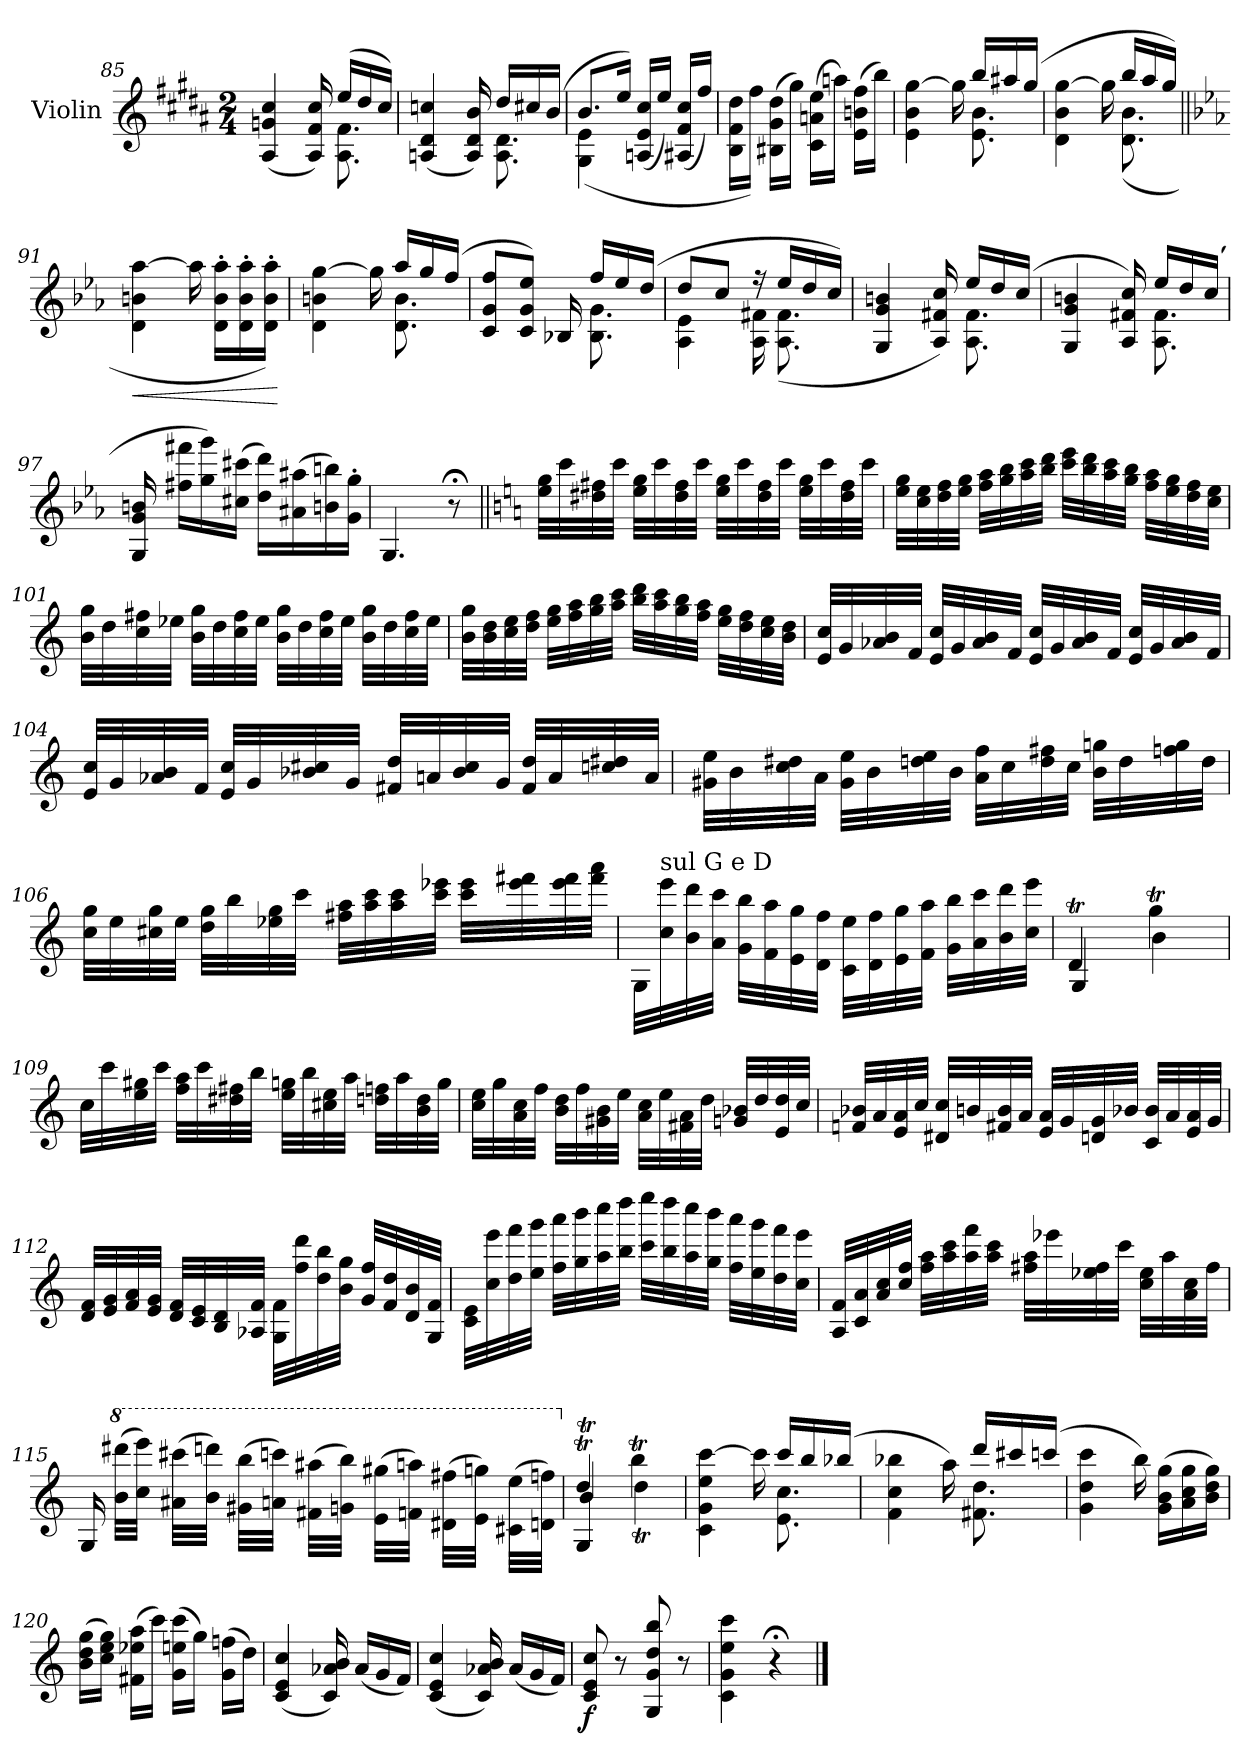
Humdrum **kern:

**kern	**dynam
*part1	*part1
*staff1	*staff1
*I"Violin	*
*I'Vln.	*
*clefG2	*
*k[f#c#g#d#a#]	*
*M2/4	*
=85	=85
*^	*
(4A#/ 4gn/ 4cc#/	4ryy	.
16A#/ 16f#/ 16cc#/)	16ryy	.
(16ee/LL	8.A#\ 8.f#\	.
16dd#/	.	.
16cc#/JJ)	.	.
=86	=86	=86
(4An/ 4d#/ 4ccn/	4ryy	.
16A/ 16d#/ 16b/)	16ryy	.
16dd#/LL	(8.A\ 8.d#\	.
16cc#X/	.	.
(16b/JJ	.	.
=87	=87	=87
8.b/L	(4G#\ 4e\	.
16ee/Jk)	.	.
(16An/ 16e/ 16cc#/LL	4ryy	.
16ee/JJ)	.	.
(16A#X/ 16f#/ 16cc#/LL	.	.
16ff#/JJ)	.	.
*v	*v	*
!!LO:LB:g=z
=88	=88
16B\ 16f#\ 16dd#\LL	.
16ff#\JJ)	.
(16B#X\ 16g#\ 16dd#\LL	.
16gg#\JJ)	.
(16c#\ 16an\ 16ee\LL	.
16aan\JJ)	.
(16e\ 16bn\ 16ff#\LL	.
16bb\JJ)	.
=89	=89
*^	*
4e\ 4b\ [4gg#\	4ryy	.
16gg#\]	16ryy	.
16bb/LL	(8.e\ 8.b\	.
16aa#X/	.	.
(16gg#/JJ	.	.
=90	=90	=90
4d#\ 4b\ [4gg#\	4ryy	.
16gg#\]	16ryy	.
16bb/LL	(8.d#\ 8.b\	.
16aa#/	.	.
16gg#/JJ)	.	.
*v	*v	*
=91||	=91||
*k[b-e-a-]	*
!	!LO:HP:b
4d\ 4bn\ [4aa-\	<
16aa-\]	.
16d\' 16b\' 16aa-\'LL	.
16d\' 16b\' 16aa-\'	.
16d\' 16b\' 16aa-\'JJ)	.
.	[
=92	=92
*^	*
4d\ 4bn\ [4gg\	4ryy	.
16gg\]	16ryy	.
16aa-/LL	(8.d\ 8.b\	.
16gg/	.	.
(16ff/JJ	.	.
!!LO:LB:g=z	!!
=93	=93	=93
8c/ 8g/ 8ff/L	4ryy	.
8c/ 8g/ 8ee-/J)	.	.
16B-X/	16ryy	.
16ff/LL	(8.B-\ 8.g\	.
16ee-/	.	.
(16dd/JJ	.	.
=94	=94	=94
8dd/L	4A-\ 4e-\	.
8cc/J	.	.
16r	16A-\ 16f#X\	.
16ee-/LL	(8.A-\ 8.f#\	.
16dd/	.	.
16cc/JJ)	.	.
=95	=95	=95
4G/ 4g/ 4bn/	4ryy	.
16A-/ 16f#X/ 16cc/)	16ryy	.
16ee-/LL	(8.A-\ 8.f#\	.
16dd/	.	.
(16cc/JJ	.	.
=96	=96	=96
4G/ 4g/ 4bn/	4ryy	.
16A-/ 16f#X/ 16cc/)	16ryy	.
16ee-/LL	(8.A-\ 8.f#\	.
16dd/	.	.
(16cc/JJ	.	.
*v	*v	*
=97	=97
16G/ 16g/ 16bn/	.
16ff#X\ 16fff#X\LL	.
16gg\ 16ggg\)	.
(16cc#X\ 16ccc#X\JJ	.
16dd\ 16ddd\LL)	.
(16a#X\ 16aa#X\	.
16bn\ 16bbn\)	.
16g\' 16gg\'JJ	.
=98	=98
4.G/	.
8r;<	.
!!LO:PB:g=z
=99||	=99||
*k[]	*
32ee\ 32gg\LLL	.
32ccc\	.
32dd#X\ 32ff#X\	.
32ccc\JJJ	.
32ee\ 32gg\LLL	.
32ccc\	.
32dd#\ 32ff#\	.
32ccc\JJJ	.
32ee\ 32gg\LLL	.
32ccc\	.
32dd#\ 32ff#\	.
32ccc\JJJ	.
32ee\ 32gg\LLL	.
32ccc\	.
32dd#\ 32ff#\	.
32ccc\JJJ	.
=100	=100
32ee\ 32gg\LLL	.
32cc\ 32ee\	.
32dd\ 32ff\	.
32ee\ 32gg\JJJ	.
32ff\ 32aa\LLL	.
32gg\ 32bb\	.
32aa\ 32ccc\	.
32bb\ 32ddd\JJJ	.
32ccc\ 32eee\LLL	.
32bb\ 32ddd\	.
32aa\ 32ccc\	.
32gg\ 32bb\JJJ	.
32ff\ 32aa\LLL	.
32ee\ 32gg\	.
32dd\ 32ff\	.
32cc\ 32ee\JJJ	.
!!LO:LB:g=z
=101	=101
32b\ 32gg\LLL	.
32dd\	.
32cc\ 32ff#X\	.
32ee-X\JJJ	.
32b\ 32gg\LLL	.
32dd\	.
32cc\ 32ff#\	.
32ee-\JJJ	.
32b\ 32gg\LLL	.
32dd\	.
32cc\ 32ff#\	.
32ee-\JJJ	.
32b\ 32gg\LLL	.
32dd\	.
32cc\ 32ff#\	.
32ee-\JJJ	.
=102	=102
32b\ 32gg\LLL	.
32b\ 32dd\	.
32cc\ 32ee\	.
32dd\ 32ff\JJJ	.
32ee\ 32gg\LLL	.
32ff\ 32aa\	.
32gg\ 32bb\	.
32aa\ 32ccc\JJJ	.
32bb\ 32ddd\LLL	.
32aa\ 32ccc\	.
32gg\ 32bb\	.
32ff\ 32aa\JJJ	.
32ee\ 32gg\LLL	.
32dd\ 32ff\	.
32cc\ 32ee\	.
32b\ 32dd\JJJ	.
!!LO:LB:g=z
=103	=103
32e/ 32cc/LLL	.
32g/	.
32a-X/ 32b/	.
32f/JJJ	.
32e/ 32cc/LLL	.
32g/	.
32a-/ 32b/	.
32f/JJJ	.
32e/ 32cc/LLL	.
32g/	.
32a-/ 32b/	.
32f/JJJ	.
32e/ 32cc/LLL	.
32g/	.
32a-/ 32b/	.
32f/JJJ	.
=104	=104
32e/ 32cc/LLL	.
32g/	.
32a-X/ 32b/	.
32f/JJJ	.
32e/ 32cc/LLL	.
32g/	.
32b-X/ 32cc#X/	.
32g/JJJ	.
32f#X/ 32dd/LLL	.
32an/	.
32b-/ 32cc#/	.
32g/JJJ	.
32f#/ 32dd/LLL	.
32a/	.
32ccn/ 32dd#X/	.
32a/JJJ	.
!!LO:LB:g=z
=105	=105
32g#X\ 32ee\LLL	.
32b\	.
32cc\ 32dd#X\	.
32a\JJJ	.
32g#\ 32ee\LLL	.
32b\	.
32ddn\ 32ee\	.
32b\JJJ	.
32a\ 32ff\LLL	.
32cc\	.
32dd\ 32ff#X\	.
32cc\JJJ	.
32b\ 32ggn\LLL	.
32dd\	.
32ffn\ 32gg\	.
32dd\JJJ	.
=106	=106
32cc\ 32gg\LLL	.
32ee\	.
32cc#X\ 32gg\	.
32ee\JJJ	.
32dd\ 32gg\LLL	.
32bb\	.
32ee-X\ 32gg\	.
32ccc\JJJ	.
32ff#X\ 32aa\LLL	.
32aa\ 32ccc\	.
32aa\ 32ccc\	.
32ccc\ 32eee-X\JJJ	.
32ccc\ 32eee-\LLL	.
32eee-\ 32fff#X\	.
32eee-\ 32fff#\	.
32fff#\ 32aaa\JJJ	.
!!LO:LB:g=z
=107	=107
32G\LLL	.
!LO:TX:a:t=sul G e D	!
32cc\ 32eee\	.
32b\ 32ddd\	.
32a\ 32ccc\JJJ	.
32g\ 32bb\LLL	.
32f\ 32aa\	.
32e\ 32gg\	.
32d\ 32ff\JJJ	.
32c\ 32ee\LLL	.
32d\ 32ff\	.
32e\ 32gg\	.
32f\ 32aa\JJJ	.
32g\ 32bb\LLL	.
32a\ 32ccc\	.
32b\ 32ddd\	.
32cc\ 32eee\JJJ	.
=108	=108
*^	*
4dT/	4G/	.
4ggT\	4b\	.
*v	*v	*
=109	=109
32cc\LLL	.
32ccc\	.
32ee\ 32gg#X\	.
32ccc\JJJ	.
32ff\ 32aa\LLL	.
32ccc\	.
32dd#X\ 32ff#X\	.
32bb\JJJ	.
32ee\ 32ggn\LLL	.
32bb\	.
32cc#X\ 32ee\	.
32aa\JJJ	.
32ddn\ 32ffn\LLL	.
32aa\	.
32b\ 32dd\	.
32gg\JJJ	.
!!LO:LB:g=z
=110	=110
32cc\ 32ee\LLL	.
32gg\	.
32a\ 32cc\	.
32ff\JJJ	.
32b\ 32dd\LLL	.
32ff\	.
32g#X\ 32b\	.
32ee\JJJ	.
32a\ 32cc\LLL	.
32ee\	.
32f#X\ 32a\	.
32dd\JJJ	.
32gn/ 32b-X/LLL	.
32dd/	.
32e/ 32dd/	.
32cc/JJJ	.
=111	=111
32fn/ 32b-X/LLL	.
32a/	.
32e/ 32a/	.
32cc/JJJ	.
32d#X/ 32cc/LLL	.
32bn/	.
32f#X/ 32b/	.
32a/JJJ	.
32e/ 32a/LLL	.
32g/	.
32dn/ 32g/	.
32b-X/JJJ	.
32c/ 32b-/LLL	.
32a/	.
32e/ 32a/	.
32g/JJJ	.
=112	=112
32d/ 32f/LLL	.
32e/ 32g/	.
32f/ 32a/	.
32e/ 32g/JJJ	.
32d/ 32f/LLL	.
32c/ 32e/	.
32B/ 32d/	.
32A-X/ 32f/JJJ	.
32G\ 32f\LLL	.
32ff\ 32ddd\	.
32dd\ 32bb\	.
32b\ 32gg\JJJ	.
32g/ 32ff/LLL	.
32f/ 32dd/	.
32d/ 32b/	.
32G/ 32f/JJJ	.
!!LO:LB:g=z
=113	=113
32c\ 32e\LLL	.
32cc\ 32eee\	.
32dd\ 32fff\	.
32ee\ 32ggg\JJJ	.
32ff\ 32aaa\LLL	.
32gg\ 32bbb\	.
32aa\ 32cccc\	.
32bb\ 32dddd\JJJ	.
32ccc\ 32eeee\LLL	.
32bb\ 32dddd\	.
32aa\ 32cccc\	.
32gg\ 32bbb\JJJ	.
32ff\ 32aaa\LLL	.
32ee\ 32ggg\	.
32dd\ 32fff\	.
32cc\ 32eee\JJJ	.
=114	=114
32A/ 32f/LLL	.
32c/ 32a/	.
32a/ 32cc/	.
32cc/ 32ff/JJJ	.
32ff\ 32aa\LLL	.
32aa\ 32ccc\	.
32aa\ 32fff\	.
32aa\ 32ccc\JJJ	.
32ff#X\ 32aa\LLL	.
32eee-X\	.
32ee-X\ 32ff#\	.
32ccc\JJJ	.
32cc\ 32ee-\LLL	.
32aa\	.
32a\ 32cc\	.
32ff#\JJJ	.
!!LO:LB:g=z
=115	=115
16G/	.
*8va	*
(32bb\ 32dddd#X\LLL	.
32ccc\ 32eeee\JJJ)	.
(32aa#X\ 32cccc#X\LLL	.
32bb\ 32ddddn\JJJ)	.
(32gg#X\ 32bbb\LLL	.
32aan\ 32ccccn\JJJ)	.
(32ff#X\ 32aaa#X\LLL	.
32ggn\ 32bbb\JJJ)	.
(32ee\ 32ggg#X\LLL	.
32ffn\ 32aaan\JJJ)	.
(32dd#X\ 32fff#X\LLL	.
32ee\ 32gggn\JJJ)	.
(32cc#X\ 32eee\LLL	.
32ddn\ 32fffn\JJJ)	.
=116	=116
*X8va	*
*^	*
*	*^	*
4ddT/	4G/	4bt/	.
4bbt\	4ddT\	4ryy	.
*	*v	*v	*
=117	=117	=117
4c\ 4g\ 4ee\ [4ccc\	4ryy	.
16ccc\]	16ryy	.
16ccc/LL	(>8.e\ 8.cc\	.
16bb/	.	.
(16bb-X/JJ	.	.
=118	=118	=118
4f\ 4cc\ 4bb-X\	4ryy	.
16aa\)	16ryy	.
16ddd/LL	(8.f#X\ 8.dd\	.
16ccc#X/	.	.
(16cccn/JJ	.	.
*v	*v	*
!!LO:LB:g=z
=119	=119
4g\ 4dd\ 4ccc\	.
16bb\)	.
(16g\ 16b\ 16gg\LL	.
16a\ 16cc\ 16gg\	.
16b\ 16dd\ 16gg\JJ)	.
=120	=120
(16b\ 16dd\ 16gg\LL	.
16cc\ 16ee\ 16gg\JJ)	.
(16f#X\ 16ee-X\ 16aa\LL	.
16ccc\JJ)	.
(16g\ 16een\ 16ccc\LL	.
16gg\JJ)	.
(16g\ 16ffn\LL	.
16dd\JJ)	.
=121	=121
(4c/ 4e/ 4cc/	.
16c/ 16a-X/ 16b/)	.
(16a-/LL	.
16g/	.
16f/JJ)	.
=122	=122
(4c/ 4e/ 4cc/	.
16c/ 16a-X/ 16b/)	.
(16a-/LL	.
16g/	.
16f/JJ)	.
=123	=123
!	!LO:DY:b
8c/ 8e/ 8cc/	f
8r	.
8G/ 8g/ 8dd/ 8bb/	.
8r	.
=124	=124
4c\ 4g\ 4ee\ 4ccc\	.
4r;<	.
==	==
*-	*-
